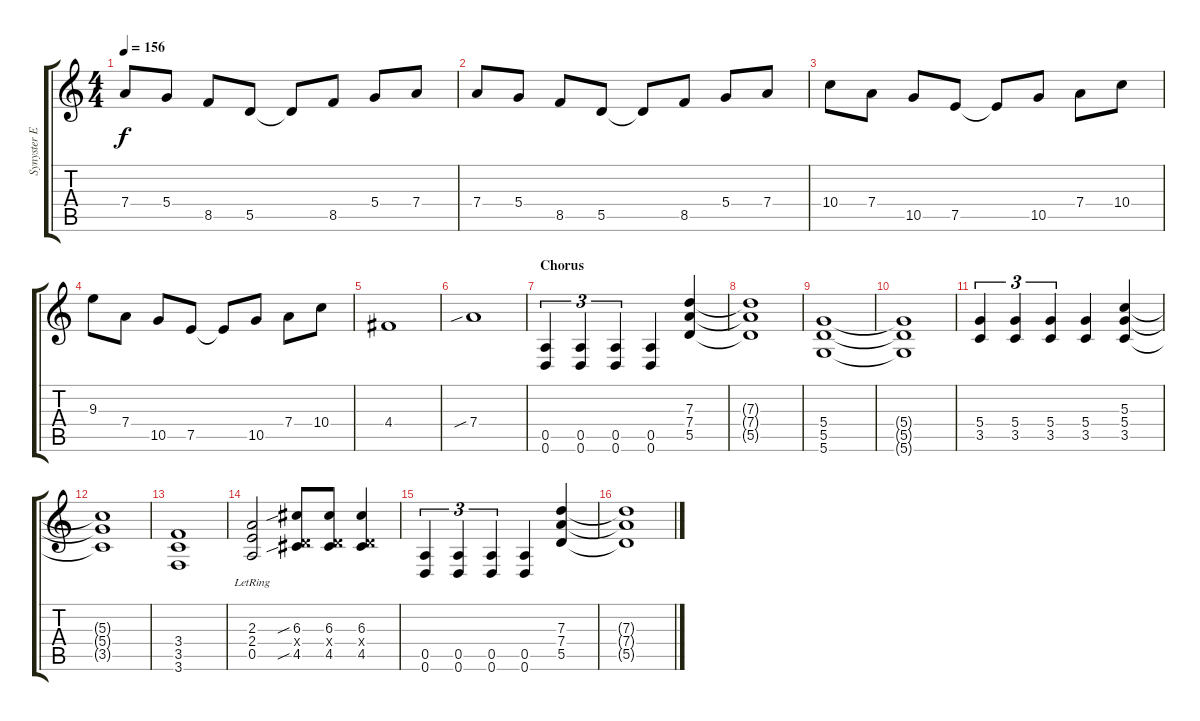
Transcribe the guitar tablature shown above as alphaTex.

\track ("Synyster Electric" "Synyster E") {instrument distortionguitar}
\staff {score tabs}
\tuning (E4 B3 G3 D3 A2 D2) {hide}
\ts (4 4)
\tempo 156
\clef g2
\ks c
7.4.8{dy f} 5.4.8 8.5.8 5.5.8 5.5{t}.8 8.5.8 5.4.8 7.4.8 |
7.4.8 5.4.8 8.5.8 5.5.8 5.5{t}.8 8.5.8 5.4.8 7.4.8 |
10.4.8 7.4.8 10.5.8 7.5.8 7.5{t}.8 10.5.8 7.4.8 10.4.8 |
9.3.8 7.4.8 10.5.8 7.5.8 7.5{t}.8 10.5.8 7.4.8 10.4.8 |
4.4.1 |
7.4{sib}.1 |
\section ("" "Chorus")
(0.5 0.6).4{tu (3 2)} (0.5 0.6).4{tu (3 2)} (0.5 0.6).4{tu (3 2)} (0.5 0.6).4 (7.3 7.4 5.5).4 |
(7.3{t} 7.4{t} 5.5{t}).1 |
(5.4 5.5 5.6).1 |
(5.4{t} 5.5{t} 5.6{t}).1 |
(5.4 3.5).4{tu (3 2)} (5.4 3.5).4{tu (3 2)} (5.4 3.5).4{tu (3 2)} (5.4 3.5).4 (5.3 5.4 3.5).4 |
(5.3{t} 5.4{t} 3.5{t}).1 |
(3.4 3.5 3.6).1 |
(2.3{lr} 2.4{lr} 0.5{lr}).2 (6.3{sib} 0.4{x} 4.5{sib}).8 (6.3 0.4{x} 4.5).8 (6.3 0.4{x} 4.5).4 |
(0.5 0.6).4{tu (3 2)} (0.5 0.6).4{tu (3 2)} (0.5 0.6).4{tu (3 2)} (0.5 0.6).4 (7.3 7.4 5.5).4 |
(7.3{t} 7.4{t} 5.5{t}).1
